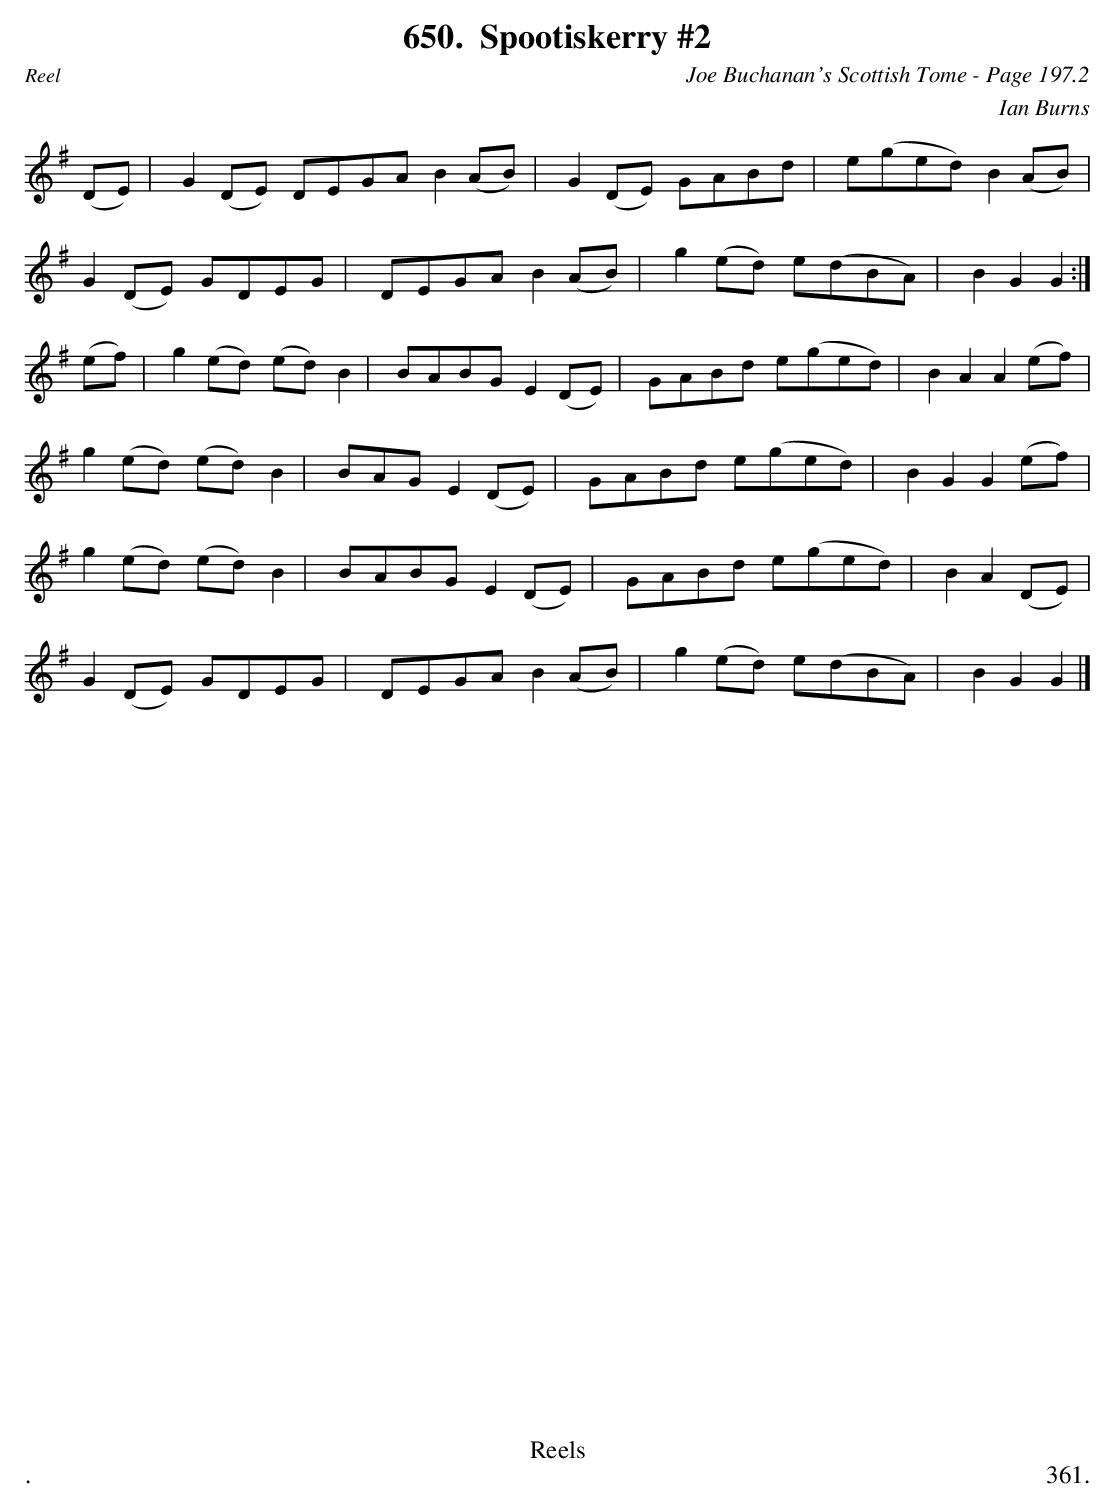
X:1
T:Spootiskerry #2
C:Joe Buchanan's Scottish Tome - Page 197.2
C:Ian Burns
K:G
(DE) | G2 (DE) DEGA B2 (AB) | G2 (DE) GABd | e(ged) B2 (AB) |
G2 (DE) GDEG | DEGA B2 (AB) | g2 (ed) e(dBA) | B2 G2 G2 :|
(ef) | g2 (ed) (ed) B2 | BABG E2 (DE) | GABd e(ged) | B2 A2 A2 (ef) |
g2 (ed) (ed) B2 | BAG E2 (DE) | GABd e(ged) | B2 G2 G2 (ef) |
g2 (ed) (ed) B2 | BABG E2 (DE) | GABd e(ged) | B2 A2 (DE) |
G2 (DE) GDEG | DEGA B2 (AB) | g2 (ed) e(dBA) | B2 G2 G2 |]
